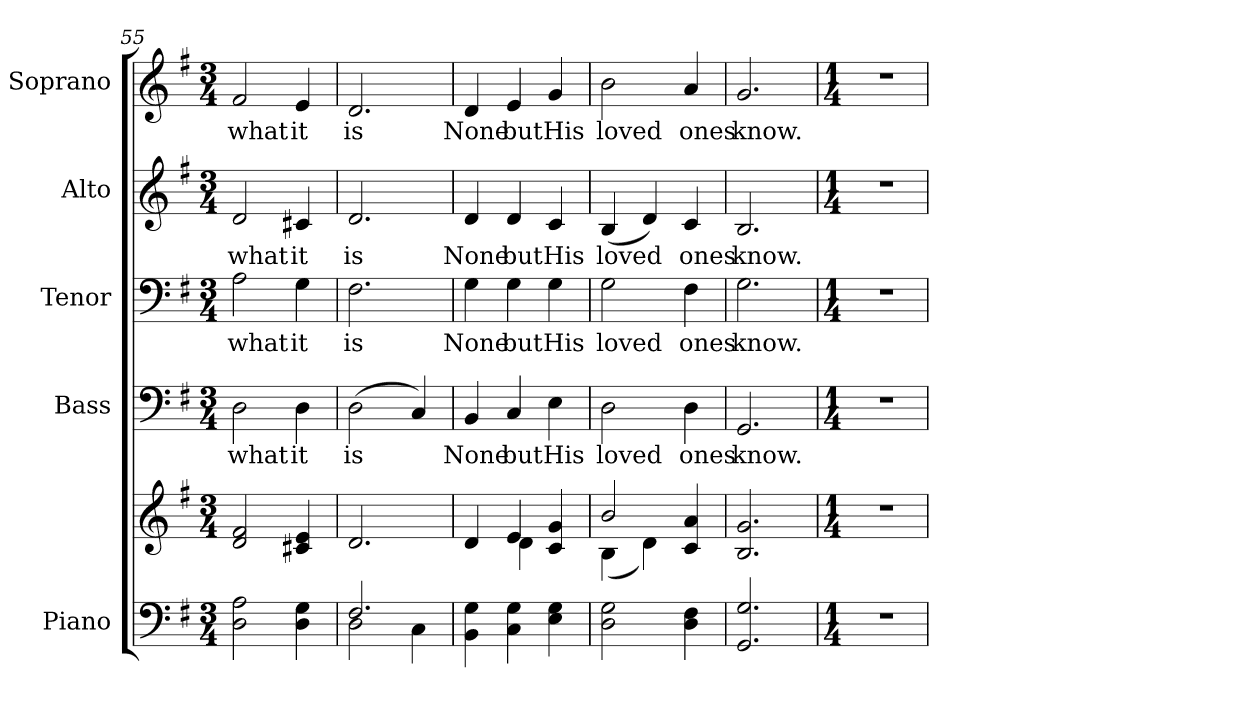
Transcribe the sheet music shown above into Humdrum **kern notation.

**kern	**kern	**kern	**text	**kern	**text	**kern	**text	**kern	**text
*part5	*part5	*part4	*part4	*part3	*part3	*part2	*part2	*part1	*part1
*staff6	*staff5	*staff4	*staff4	*staff3	*staff3	*staff2	*staff2	*staff1	*staff1
*I"Piano	*	*I"Bass	*	*I"Tenor	*	*I"Alto	*	*I"Soprano	*
*I'Pno.	*	*I'B.	*	*I'T.	*	*I'A.	*	*I'S.	*
*clefF4	*clefG2	*clefF4	*	*clefF4	*	*clefG2	*	*clefG2	*
*k[f#]	*k[f#]	*k[f#]	*	*k[f#]	*	*k[f#]	*	*k[f#]	*
*G:	*G:	*G:	*	*G:	*	*G:	*	*G:	*
*M3/4	*M3/4	*M3/4	*	*M3/4	*	*M3/4	*	*M3/4	*
=55	=55	=55	=55	=55	=55	=55	=55	=55	=55
!	!	!	!LO:LY:b:color=#000000	!	!	!	!	!	!
!	!	!	!	!	!LO:LY:b:color=#000000	!	!	!	!
!	!	!	!	!	!	!	!LO:LY:b:color=#000000	!	!
!	!	!	!	!	!	!	!	!	!LO:LY:b:color=#000000
2Di\ 2Ai	2di/ 2f#i	2Di\	what	2Ai\	what	2di/	what	2f#i/	what
!	!	!	!LO:LY:b:color=#000000	!	!	!	!	!	!
!	!	!	!	!	!LO:LY:b:color=#000000	!	!	!	!
!	!	!	!	!	!	!	!LO:LY:b:color=#000000	!	!
!	!	!	!	!	!	!	!	!	!LO:LY:b:color=#000000
4Di\ 4Gi	4c#Xi/ 4ei	4Di\	it	4Gi\	it	4c#Xi/	it	4ei/	it
=56	=56	=56	=56	=56	=56	=56	=56	=56	=56
*^	*	*	*	*	*	*	*	*	*
!	!	!	!	!LO:LY:b:color=#000000	!	!	!	!	!	!
!	!	!	!	!	!	!LO:LY:b:color=#000000	!	!	!	!
!	!	!	!	!	!	!	!	!LO:LY:b:color=#000000	!	!
!	!	!	!	!	!	!	!	!	!	!LO:LY:b:color=#000000
2.F#i/	2Di\	2.di/	(2Di\	is	2.F#i\	is	2.di/	is	2.di/	is
.	4Ci\	.	4Ci/)	.	.	.	.	.	.	.
*v	*v	*	*	*	*	*	*	*	*	*
!!LO:PB:g=z
=57	=57	=57	=57	=57	=57	=57	=57	=57	=57
*	*^	*	*	*	*	*	*	*	*
*^	*	*	*	*	*	*	*	*	*	*
!	!	!	!	!	!LO:LY:b:color=#000000	!	!	!	!	!	!
*v	*v	*	*	*	*	*	*	*	*	*	*
*^	*	*	*	*	*	*	*	*	*	*
!	!	!	!	!	!	!	!LO:LY:b:color=#000000	!	!	!	!
*v	*v	*	*	*	*	*	*	*	*	*	*
*^	*	*	*	*	*	*	*	*	*	*
!	!	!	!	!	!	!	!	!	!LO:LY:b:color=#000000	!	!
*v	*v	*	*	*	*	*	*	*	*	*	*
*^	*	*	*	*	*	*	*	*	*	*
!	!	!	!	!	!	!	!	!	!	!	!LO:LY:b:color=#000000
*v	*v	*	*	*	*	*	*	*	*	*	*
4BBi\ 4Gi	4di/	4ryy	4BBi/	None	4Gi\	None	4di/	None	4di/	None
!	!	!	!	!LO:LY:b:color=#000000	!	!	!	!	!	!
!	!	!	!	!	!	!LO:LY:b:color=#000000	!	!	!	!
!	!	!	!	!	!	!	!	!LO:LY:b:color=#000000	!	!
!	!	!	!	!	!	!	!	!	!	!LO:LY:b:color=#000000
4Ci\ 4Gi	4ei/	4di\	4Ci/	but	4Gi\	but	4di/	but	4ei/	but
!	!	!	!	!LO:LY:b:color=#000000	!	!	!	!	!	!
!	!	!	!	!	!	!LO:LY:b:color=#000000	!	!	!	!
!	!	!	!	!	!	!	!	!LO:LY:b:color=#000000	!	!
!	!	!	!	!	!	!	!	!	!	!LO:LY:b:color=#000000
4Ei\ 4Gi	4ci/ 4gi	4ryy	4Ei\	His	4Gi\	His	4ci/	His	4gi/	His
=58	=58	=58	=58	=58	=58	=58	=58	=58	=58	=58
!	!	!	!	!LO:LY:b:color=#000000	!	!	!	!	!	!
!	!	!	!	!	!	!LO:LY:b:color=#000000	!	!	!	!
!	!	!	!	!	!	!	!	!LO:LY:b:color=#000000	!	!
!	!	!	!	!	!	!	!	!	!	!LO:LY:b:color=#000000
2Di\ 2Gi	2bi/	(4Bi\	2Di\	loved	2Gi\	loved	(4Bi/	loved	2bi\	loved
.	.	4di\)	.	.	.	.	4di/)	.	.	.
!	!	!	!	!LO:LY:b:color=#000000	!	!	!	!	!	!
!	!	!	!	!	!	!LO:LY:b:color=#000000	!	!	!	!
!	!	!	!	!	!	!	!	!LO:LY:b:color=#000000	!	!
!	!	!	!	!	!	!	!	!	!	!LO:LY:b:color=#000000
4Di\ 4F#i	4ci/ 4ai	4ryy	4Di\	ones	4F#i\	ones	4ci/	ones	4ai/	ones
*	*v	*v	*	*	*	*	*	*	*	*
=59	=59	=59	=59	=59	=59	=59	=59	=59	=59
*	*^	*	*	*	*	*	*	*	*
!	!	!	!	!LO:LY:b:color=#000000	!	!	!	!	!	!
*	*v	*v	*	*	*	*	*	*	*	*
*	*^	*	*	*	*	*	*	*	*
!	!	!	!	!	!	!LO:LY:b:color=#000000	!	!	!	!
*	*v	*v	*	*	*	*	*	*	*	*
*	*^	*	*	*	*	*	*	*	*
!	!	!	!	!	!	!	!	!LO:LY:b:color=#000000	!	!
*	*v	*v	*	*	*	*	*	*	*	*
*	*^	*	*	*	*	*	*	*	*
!	!	!	!	!	!	!	!	!	!	!LO:LY:b:color=#000000
*	*v	*v	*	*	*	*	*	*	*	*
2.GGi/ 2.Gi	2.Bi/ 2.gi	2.GGi/	know.	2.Gi\	know.	2.Bi/	know.	2.gi/	know.
!!LO:PB:g=z
=60	=60	=60	=60	=60	=60	=60	=60	=60	=60
*M1/4	*M1/4	*M1/4	*	*M1/4	*	*M1/4	*	*M1/4	*
!LO:N:vis=1	!LO:N:vis=1	!LO:N:vis=1	!	!LO:N:vis=1	!	!LO:N:vis=1	!	!LO:N:vis=1	!
4r	4r	4r	.	4r	.	4r	.	4r	.
=	=	=	=	=	=	=	=	=	=
*-	*-	*-	*-	*-	*-	*-	*-	*-	*-
